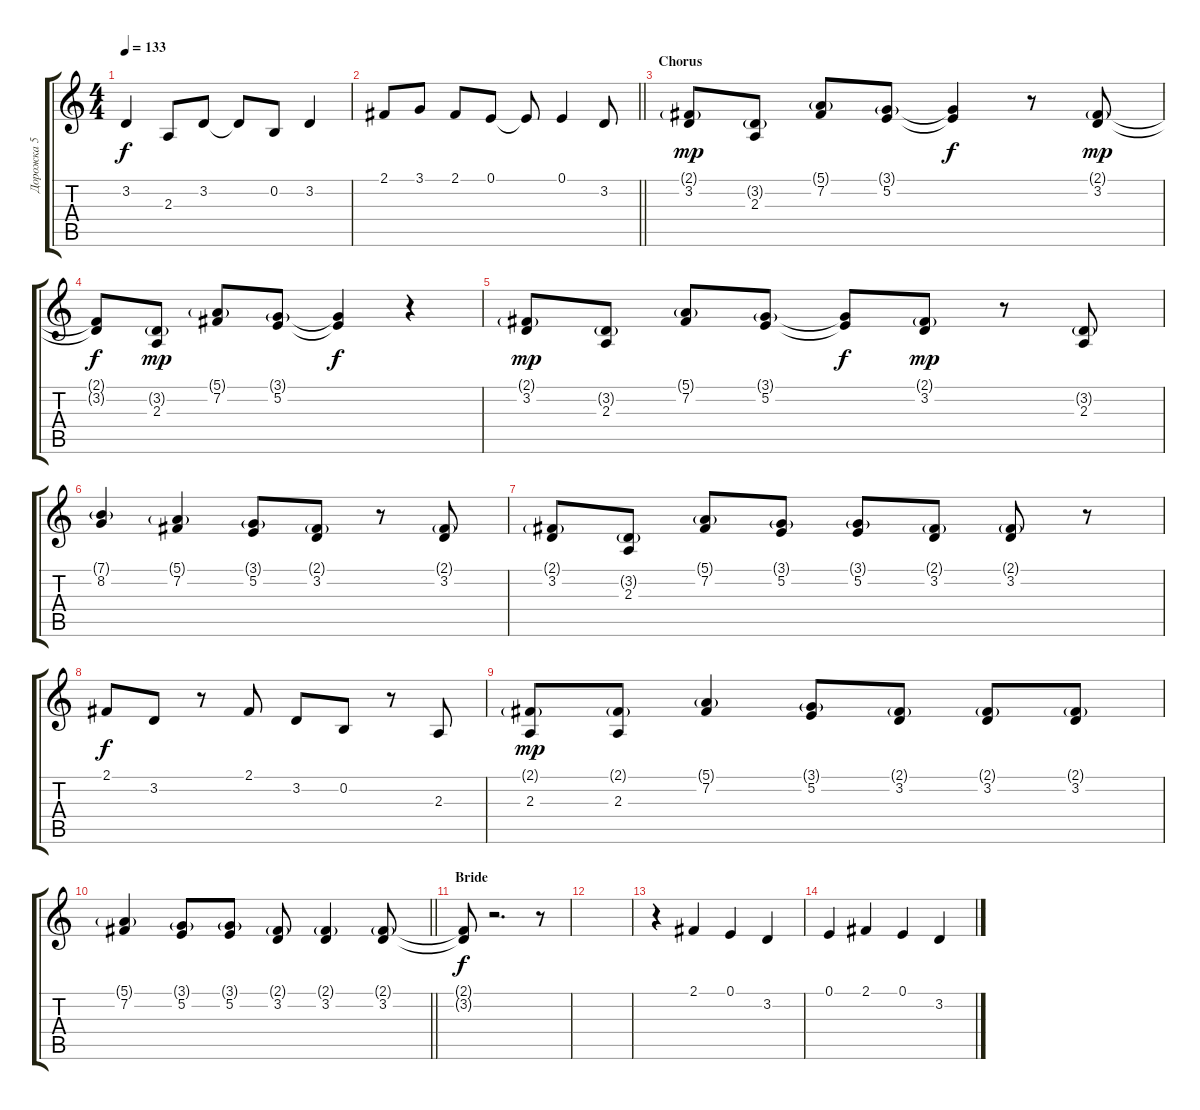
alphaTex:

\track ("Дорожка 5" "Дорожка 5") {instrument altosax}
\staff {score tabs}
\tuning (E4 B3 G3 D3 A2 E2) {hide}
\ts (4 4)
\tempo 133
\clef g2
\ks c
3.2.4{dy f} 2.3.8 3.2.8 3.2{t}.8 0.2.8 3.2.4 |
\barLineRight lightlight
2.1.8 3.1.8 2.1.8 0.1.8 0.1{t}.8 0.1.4 3.2.8 |
\section ("" "Chorus")
(2.1{g} 3.2).8{dy mp} (3.2{g} 2.3).8 (5.1{g} 7.2).8 (3.1{g} 5.2).8 (3.1{t} 5.2{t}).4{dy f} r.8 (2.1{g} 3.2).8{dy mp} |
(2.1{t} 3.2{t}).8{dy f} (3.2{g} 2.3).8{dy mp} (5.1{g} 7.2).8 (3.1{g} 5.2).8 (3.1{t} 5.2{t}).4{dy f} r.4 |
(2.1{g} 3.2).8{dy mp} (3.2{g} 2.3).8 (5.1{g} 7.2).8 (3.1{g} 5.2).8 (3.1{t} 5.2{t}).8{dy f} (2.1{g} 3.2).8{dy mp} r.8 (3.2{g} 2.3).8 |
(7.1{g} 8.2).4 (5.1{g} 7.2).4 (3.1{g} 5.2).8 (2.1{g} 3.2).8 r.8 (2.1{g} 3.2).8 |
(2.1{g} 3.2).8 (3.2{g} 2.3).8 (5.1{g} 7.2).8 (3.1{g} 5.2).8 (3.1{g} 5.2).8 (2.1{g} 3.2).8 (2.1{g} 3.2).8 r.8 |
2.1.8{dy f} 3.2.8 r.8 2.1.8 3.2.8 0.2.8 r.8 2.3.8 |
(2.1{g} 2.3).8{dy mp} (2.1{g} 2.3).8 (5.1{g} 7.2).4 (3.1{g} 5.2).8 (2.1{g} 3.2).8 (2.1{g} 3.2).8 (2.1{g} 3.2).8 |
\barLineRight lightlight
(5.1{g} 7.2).4 (3.1{g} 5.2).8 (3.1{g} 5.2).8 (2.1{g} 3.2).8 (2.1{g} 3.2).4 (2.1{g} 3.2).8 |
\section ("" "Bride")
(2.1{t} 3.2{t}).8{dy f} r.2{d} r.8 |
|
r.4 2.1.4 0.1.4 3.2.4 |
0.1.4 2.1.4 0.1.4 3.2.4
